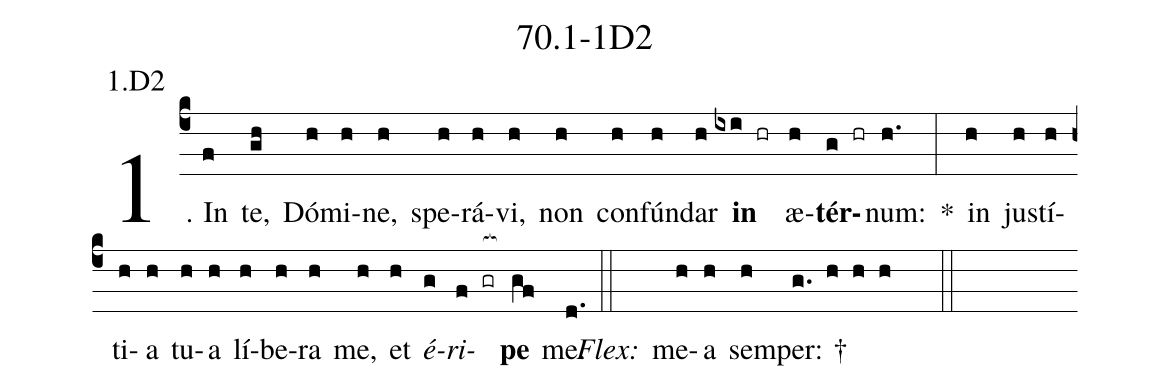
name: 70.1-1D2;
annotation: 1.D2;
%%
(c4)1. In(f) te,(gh) Dó(h)mi(h)ne,(h) spe(h)rá(h)vi,(h) non(h) con(h)fún(h)dar(h) <b>in</b>(ixi hr) æ(h)<b>tér</b>(g hr)num:(h.) *(:) in(h) jus(h)tí(h)ti(h)a(h) tu(h)a(h) lí(h)be(h)ra(h) me,(h) et(h) <i>é</i>(g)<i>ri</i>(f gr[ocb:1{])<b>pe</b>(gf[ocb:0}]) me.(d.) (::)
<i>Flex:</i>()  me(h)a(h) sem(h)per: †(g. h h h  ::)
